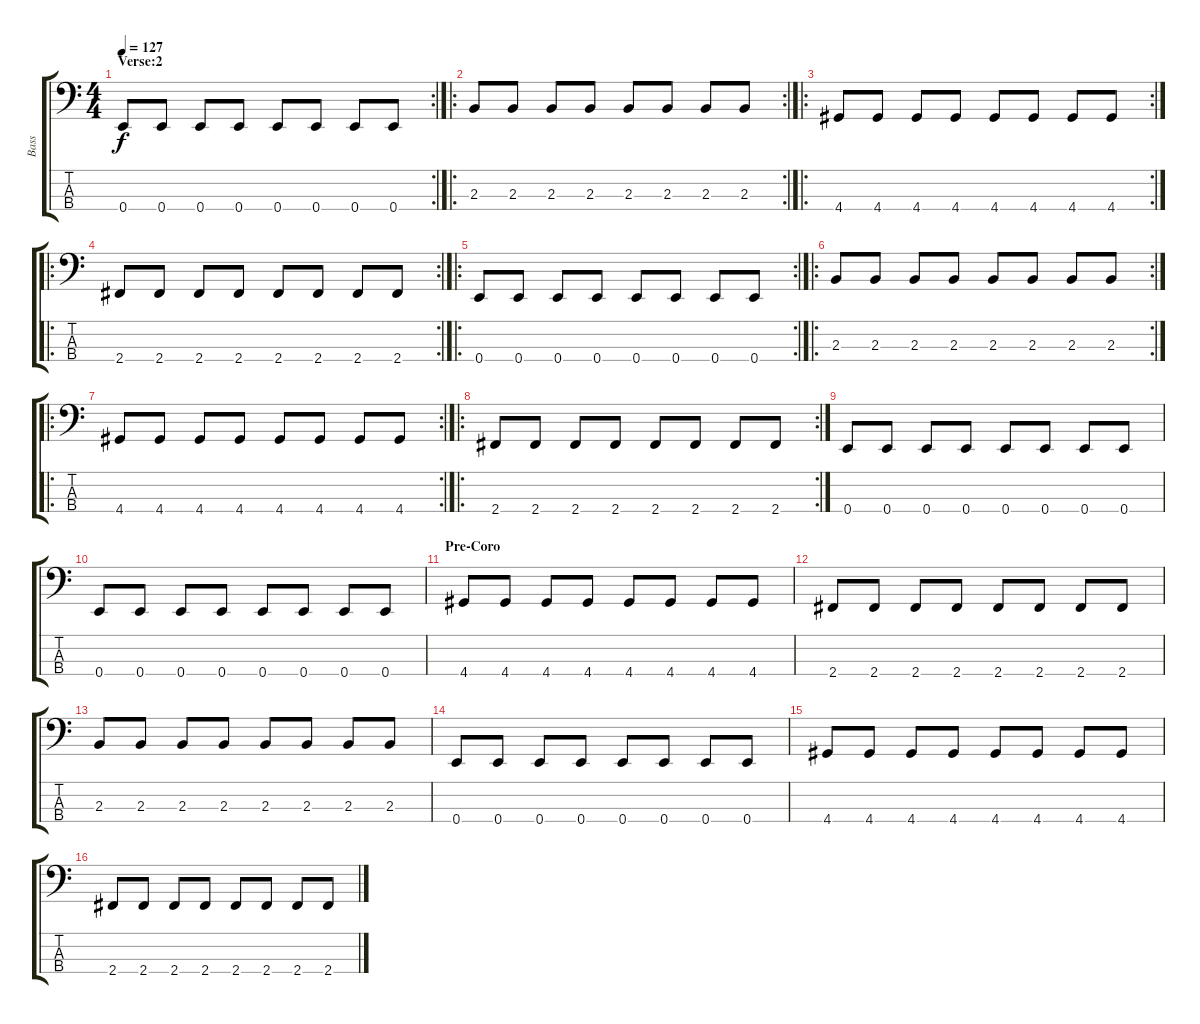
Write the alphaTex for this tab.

\track ("Bass" "Bass") {instrument electricbasspick}
\staff {score tabs}
\tuning (G2 D2 A1 E1) {hide}
\rc 2
\ts (4 4)
\section ("" "Verse:2")
\tempo 127
\clef f4
\ks c
0.4.8{dy f} 0.4.8 0.4.8 0.4.8 0.4.8 0.4.8 0.4.8 0.4.8 |
\ro
\rc 2
2.3.8 2.3.8 2.3.8 2.3.8 2.3.8 2.3.8 2.3.8 2.3.8 |
\ro
\rc 2
4.4.8 4.4.8 4.4.8 4.4.8 4.4.8 4.4.8 4.4.8 4.4.8 |
\ro
\rc 2
2.4.8 2.4.8 2.4.8 2.4.8 2.4.8 2.4.8 2.4.8 2.4.8 |
\ro
\rc 2
0.4.8 0.4.8 0.4.8 0.4.8 0.4.8 0.4.8 0.4.8 0.4.8 |
\ro
\rc 2
2.3.8 2.3.8 2.3.8 2.3.8 2.3.8 2.3.8 2.3.8 2.3.8 |
\ro
\rc 2
4.4.8 4.4.8 4.4.8 4.4.8 4.4.8 4.4.8 4.4.8 4.4.8 |
\ro
\rc 2
2.4.8 2.4.8 2.4.8 2.4.8 2.4.8 2.4.8 2.4.8 2.4.8 |
0.4.8 0.4.8 0.4.8 0.4.8 0.4.8 0.4.8 0.4.8 0.4.8 |
0.4.8 0.4.8 0.4.8 0.4.8 0.4.8 0.4.8 0.4.8 0.4.8 |
\section ("" "Pre-Coro")
4.4.8 4.4.8 4.4.8 4.4.8 4.4.8 4.4.8 4.4.8 4.4.8 |
2.4.8 2.4.8 2.4.8 2.4.8 2.4.8 2.4.8 2.4.8 2.4.8 |
2.3.8 2.3.8 2.3.8 2.3.8 2.3.8 2.3.8 2.3.8 2.3.8 |
0.4.8 0.4.8 0.4.8 0.4.8 0.4.8 0.4.8 0.4.8 0.4.8 |
4.4.8 4.4.8 4.4.8 4.4.8 4.4.8 4.4.8 4.4.8 4.4.8 |
2.4.8 2.4.8 2.4.8 2.4.8 2.4.8 2.4.8 2.4.8 2.4.8
